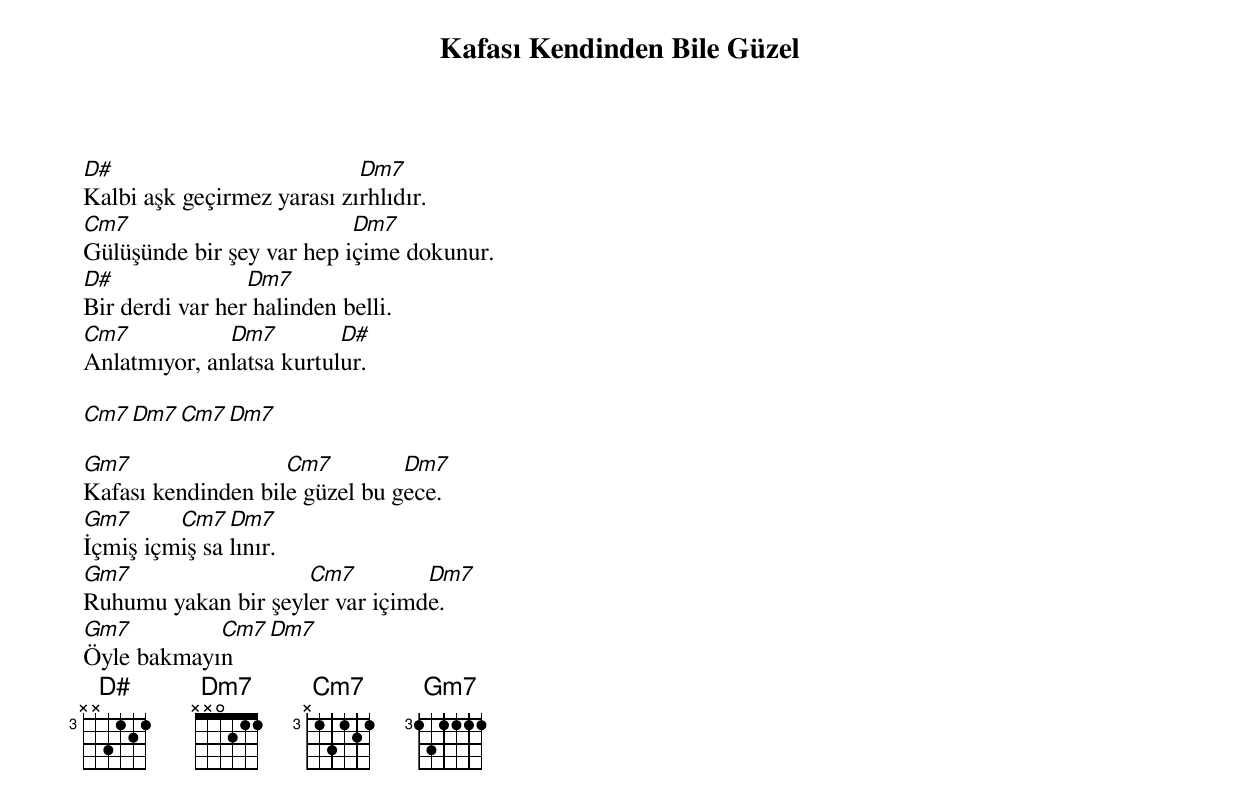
{title: Kafası Kendinden Bile Güzel}
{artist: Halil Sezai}

D#                          Dm7
Kalbi aşk geçirmez yarası zırhlıdır.
Cm7                        Dm7
Gülüşünde bir şey var hep içime dokunur.
D#               Dm7
Bir derdi var her halinden belli.
Cm7           Dm7         D#
Anlatmıyor, anlatsa kurtulur.

Cm7  Dm7 Cm7 Dm7

Gm7                 Cm7         Dm7
Kafası kendinden bile güzel bu gece.
Gm7      Cm7  Dm7
İçmiş içmiş salınır.
Gm7                  Cm7         Dm7
Ruhumu yakan bir şeyler var içimde.
Gm7         Cm7  Dm7
Öyle bakmayın
